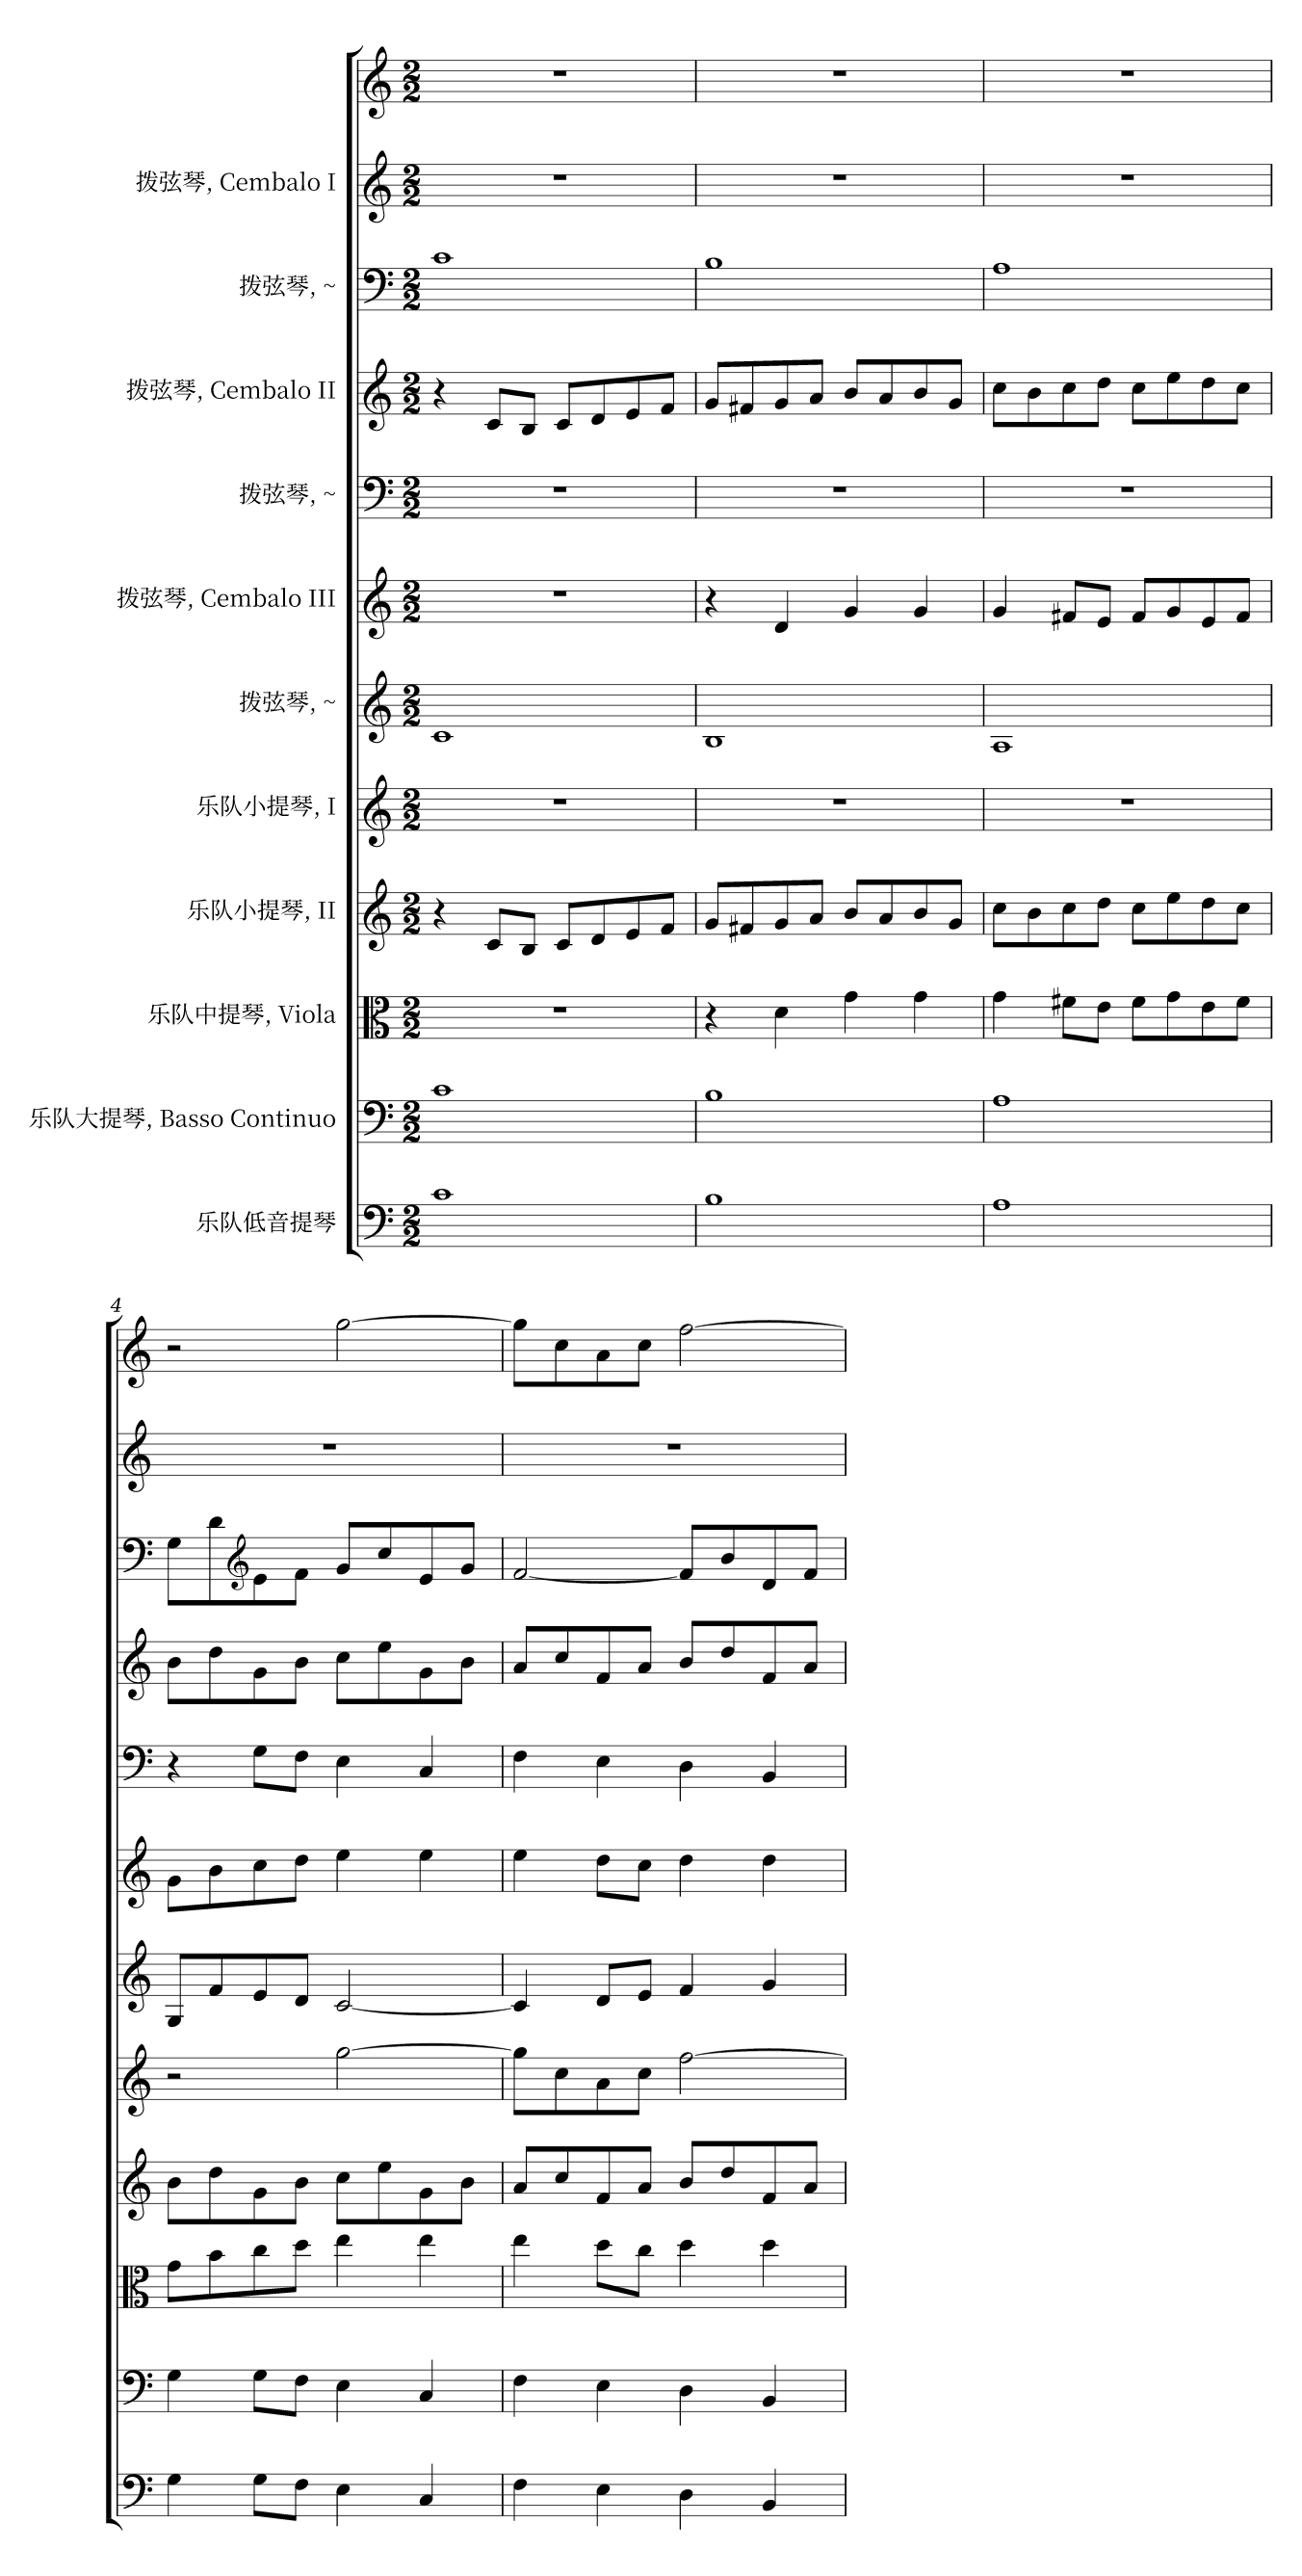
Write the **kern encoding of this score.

**kern	**kern	**kern	**kern	**kern	**kern	**kern	**kern	**kern	**kern	**kern	**kern
*part11	*part10	*part9	*part8	*part7	*part6	*part5	*part4	*part3	*part2	*part1	*part1
*staff12	*staff11	*staff10	*staff9	*staff8	*staff7	*staff6	*staff5	*staff4	*staff3	*staff2	*staff1
*I"乐队低音提琴	*I"乐队大提琴, Basso Continuo	*I"乐队中提琴, Viola	*I"乐队小提琴, II	*I"乐队小提琴, I	*I"拨弦琴, ~	*I"拨弦琴, Cembalo III	*I"拨弦琴, ~	*I"拨弦琴, Cembalo II	*I"拨弦琴, ~	*I"拨弦琴, Cembalo I	*
*clefF4	*clefF4	*clefC3	*clefG2	*clefG2	*clefG2	*clefG2	*clefF4	*clefG2	*clefF4	*clefG2	*clefG2
*ITrd7c12	*	*	*	*	*	*	*	*	*	*	*
*k[]	*k[]	*k[]	*k[]	*k[]	*k[]	*k[]	*k[]	*k[]	*k[]	*k[]	*k[]
*M2/2	*M2/2	*M2/2	*M2/2	*M2/2	*M2/2	*M2/2	*M2/2	*M2/2	*M2/2	*M2/2	*M2/2
*MM160	*MM160	*MM160	*MM160	*MM160	*MM160	*MM160	*MM160	*MM160	*MM160	*MM160	*MM160
=1	=1	=1	=1	=1	=1	=1	=1	=1	=1	=1	=1
1C	1c	1r	4r	1r	1c	1r	1r	4r	1c	1r	1r
.	.	.	8c/L	.	.	.	.	8c/L	.	.	.
.	.	.	8B/J	.	.	.	.	8B/J	.	.	.
.	.	.	8c/L	.	.	.	.	8c/L	.	.	.
.	.	.	8d/	.	.	.	.	8d/	.	.	.
.	.	.	8e/	.	.	.	.	8e/	.	.	.
.	.	.	8f/J	.	.	.	.	8f/J	.	.	.
=2	=2	=2	=2	=2	=2	=2	=2	=2	=2	=2	=2
1BB	1B	4r	8g/L	1r	1B	4r	1r	8g/L	1B	1r	1r
.	.	.	8f#X/	.	.	.	.	8f#X/	.	.	.
.	.	4d\	8g/	.	.	4d/	.	8g/	.	.	.
.	.	.	8a/J	.	.	.	.	8a/J	.	.	.
.	.	4g\	8b/L	.	.	4g/	.	8b/L	.	.	.
.	.	.	8a/	.	.	.	.	8a/	.	.	.
.	.	4g\	8b/	.	.	4g/	.	8b/	.	.	.
.	.	.	8g/J	.	.	.	.	8g/J	.	.	.
=3	=3	=3	=3	=3	=3	=3	=3	=3	=3	=3	=3
1AA	1A	4g\	8cc\L	1r	1A	4g/	1r	8cc\L	1A	1r	1r
.	.	.	8b\	.	.	.	.	8b\	.	.	.
.	.	8f#X\L	8cc\	.	.	8f#X/L	.	8cc\	.	.	.
.	.	8e\J	8dd\J	.	.	8e/J	.	8dd\J	.	.	.
.	.	8f#\L	8cc\L	.	.	8f#/L	.	8cc\L	.	.	.
.	.	8g\	8ee\	.	.	8g/	.	8ee\	.	.	.
.	.	8e\	8dd\	.	.	8e/	.	8dd\	.	.	.
.	.	8f#\J	8cc\J	.	.	8f#/J	.	8cc\J	.	.	.
!!LO:PB:g=z
=4	=4	=4	=4	=4	=4	=4	=4	=4	=4	=4	=4
4GG\	4G\	8g\L	8b\L	2r	8G/L	8g\L	4r	8b\L	8G\L	1r	2r
.	.	8b\	8dd\	.	8f/	8b\	.	8dd\	8d\	.	.
*	*	*	*	*	*	*	*	*	*clefG2	*	*
8GG\L	8G\L	8cc\	8g\	.	8e/	8cc\	8G\L	8g\	8e\	.	.
8FF\J	8F\J	8dd\J	8b\J	.	8d/J	8dd\J	8F\J	8b\J	8f\J	.	.
4EE\	4E\	4ee\	8cc\L	[2gg\	[2c/	4ee\	4E\	8cc\L	8g/L	.	[2gg\
.	.	.	8ee\	.	.	.	.	8ee\	8cc/	.	.
4CC/	4C/	4ee\	8g\	.	.	4ee\	4C/	8g\	8e/	.	.
.	.	.	8b\J	.	.	.	.	8b\J	8g/J	.	.
=5	=5	=5	=5	=5	=5	=5	=5	=5	=5	=5	=5
4FF\	4F\	4ee\	8a/L	8gg\L]	4c/]	4ee\	4F\	8a/L	[2f/	1r	8gg\L]
.	.	.	8cc/	8cc\	.	.	.	8cc/	.	.	8cc\
4EE\	4E\	8dd\L	8f/	8a\	8d/L	8dd\L	4E\	8f/	.	.	8a\
.	.	8cc\J	8a/J	8cc\J	8e/J	8cc\J	.	8a/J	.	.	8cc\J
4DD\	4D\	4dd\	8b/L	[2ff\	4f/	4dd\	4D\	8b/L	8f/L]	.	[2ff\
.	.	.	8dd/	.	.	.	.	8dd/	8b/	.	.
4BBB/	4BB/	4dd\	8f/	.	4g/	4dd\	4BB/	8f/	8d/	.	.
.	.	.	8a/J	.	.	.	.	8a/J	8f/J	.	.
=	=	=	=	=	=	=	=	=	=	=	=
*-	*-	*-	*-	*-	*-	*-	*-	*-	*-	*-	*-
